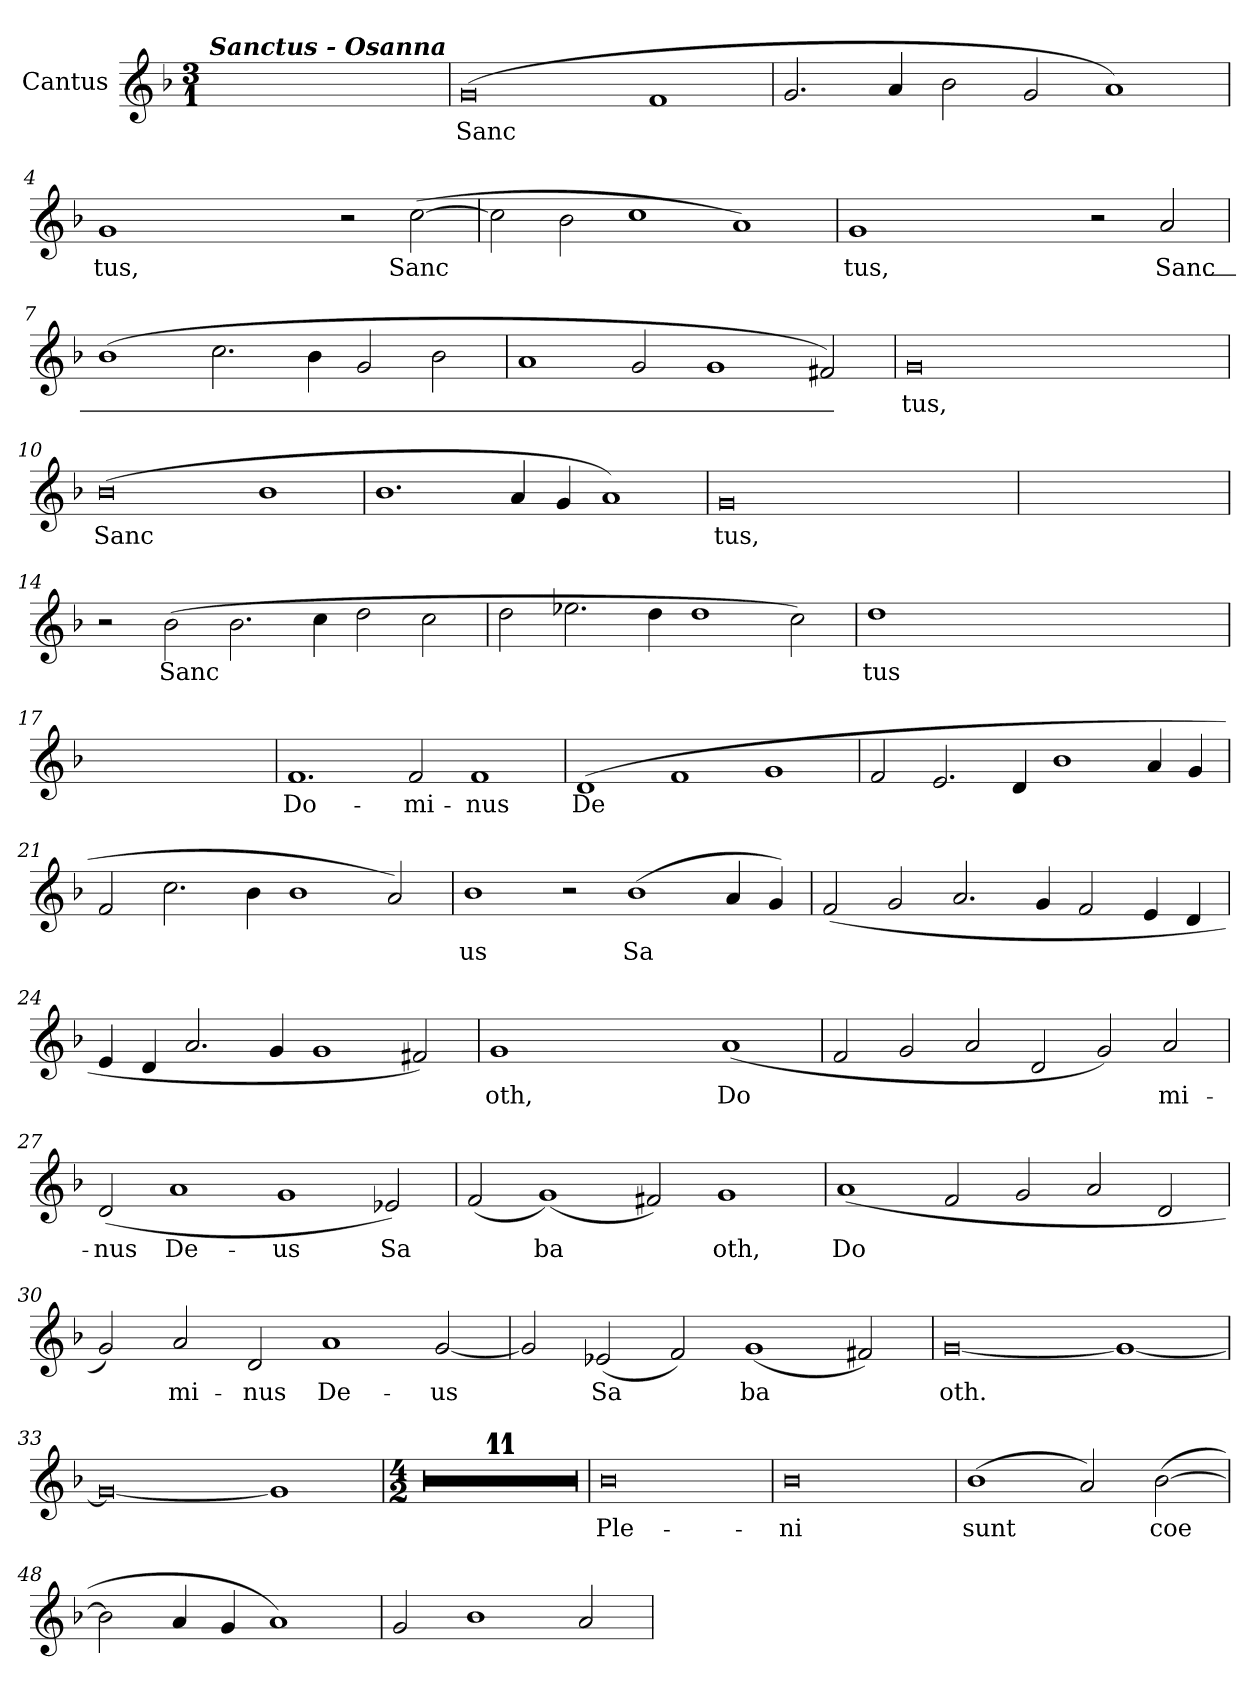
**kern	**text
*part1	*part1
*staff1	*staff1
*I"Cantus	*
*I'C	*
*clefG2	*
*k[b-]	*
*M3/1	*
=1	=1
!LO:TX:a:Bi:t=Sanctus  -  Osanna	!
0.ryy	.
=2	=2
!	!LO:LY:b
(0g	Sanc
1f	.
=3	=3
2.g/	.
4a/	.
2b-\	.
2g/	.
1a)	.
=4	=4
!	!LO:LY:b
1g	tus,
2ryy	.
2ryy	.
2r	.
!	!LO:LY:b
([2cc\	Sanc
!!LO:LB:g=z
=5	=5
2cc\]	.
2b-\	.
1cc	.
1a)	.
=6	=6
!	!LO:LY:b
1g	tus,
2ryy	.
2ryy	.
2r	.
!	!LO:LY:b
2a/	Sanc_-
!!LO:LB:g=z
=7	=7
(1b-	.
2.cc\	.
4b-\	.
2g/	.
2b-\	.
=8	=8
1a	.
2g/	.
1g	.
2f#X/)	.
=9	=9
!	!LO:LY:b
0g	tus,
2ryy	.
2ryy	.
=10	=10
!	!LO:LY:b
(0b-	Sanc
1b-	.
!!LO:LB:g=z
=11	=11
1.b-	.
4a/	.
4g/	.
1a)	.
!!LO:LB:g=z
=12	=12
!	!LO:LY:b
0g	tus,
2ryy	.
2ryy	.
=13	=13
0.ryy	.
=14	=14
2r	.
!	!LO:LY:b
(2b-\	Sanc
2.b-\	.
4cc\	.
2dd\	.
2cc\	.
=15	=15
2dd\	.
2.ee-X\	.
4dd\	.
1dd	.
2cc\)	.
!!LO:LB:g=z
=16	=16
!	!LO:LY:b
1dd	tus
2ryy	.
2ryy	.
2ryy	.
2ryy	.
!!LO:LB:g=z
=17	=17
0.ryy	.
=18	=18
!	!LO:LY:b
1.f	Do-
!	!LO:LY:b
2f/	mi-
!	!LO:LY:b
1f	nus
=19	=19
!	!LO:LY:b
(1d	De
1f	.
1g	.
=20	=20
2f/	.
2.e/	.
4d/	.
1b-	.
4a/	.
4g/	.
!!LO:LB:g=z
=21	=21
2f/	.
2.cc\	.
4b-\	.
1b-	.
2a/)	.
=22	=22
!	!LO:LY:b
1b-	us
2r	.
!	!LO:LY:b
(1b-	Sa
4a/	.
4g/)	.
!!LO:LB:g=z
=23	=23
(2f/	.
2g/	.
2.a/	.
4g/	.
2f/	.
4e/	.
4d/	.
=24	=24
4e/	.
4d/	.
2.a/	.
4g/	.
1g	.
2f#X/)	.
=25	=25
!	!LO:LY:b
1g	oth,
2ryy	.
2ryy	.
!	!LO:LY:b
(1a	Do
!!LO:LB:g=z
=26	=26
2f/	.
2g/	.
2a/	.
2d/	.
2g/)	.
!	!LO:LY:b
2a/	mi-
=27	=27
!	!LO:LY:b
(2d/	nus
!	!LO:LY:b
1a	De-
!	!LO:LY:b
1g	us
!	!LO:LY:b
2e-X/)	Sa
!!LO:LB:g=z
=28	=28
!	!LO:LY:b
(2f/	_-
!	!LO:LY:b
(1g)	ba
2f#X/)	.
!	!LO:LY:b
1g	oth,
=29	=29
!	!LO:LY:b
(1a	Do
2f/	.
2g/	.
2a/	.
2d/	.
=30	=30
2g/)	.
!	!LO:LY:b
2a/	mi-
!	!LO:LY:b
2d/	nus
!	!LO:LY:b
1a	De-
!	!LO:LY:b
[2g/	us
!!LO:LB:g=z
=31	=31
2g/]	.
!	!LO:LY:b
(2e-X/	Sa
2f/)	.
!	!LO:LY:b
(1g	ba
2f#X/)	.
=32	=32
!	!LO:LY:b
[0g	oth.
1g_	.
=33	=33
0g_	.
1g]	.
!!LO:PB:g=z
=34	=34
*M4/2	*
0r	.
=35	=35
0r	.
=36	=36
0r	.
=37	=37
0r	.
=38	=38
0r	.
=39	=39
0r	.
=40	=40
0r	.
=41	=41
0r	.
!!LO:LB:g=z
=42	=42
0r	.
=43	=43
0r	.
=44	=44
0r	.
=45	=45
!	!LO:LY:b
0b-	Ple-
=46	=46
!	!LO:LY:b
0b-	ni
!!LO:LB:g=z
=47	=47
!	!LO:LY:b
(1b-	sunt
2a/)	.
!	!LO:LY:b
([2b-\	coe
=48	=48
2b-\]	.
4a/	.
4g/	.
1a)	.
!!LO:LB:g=z
=49	=49
2g/	.
1b-	.
2a/	.
=	=
*-	*-
